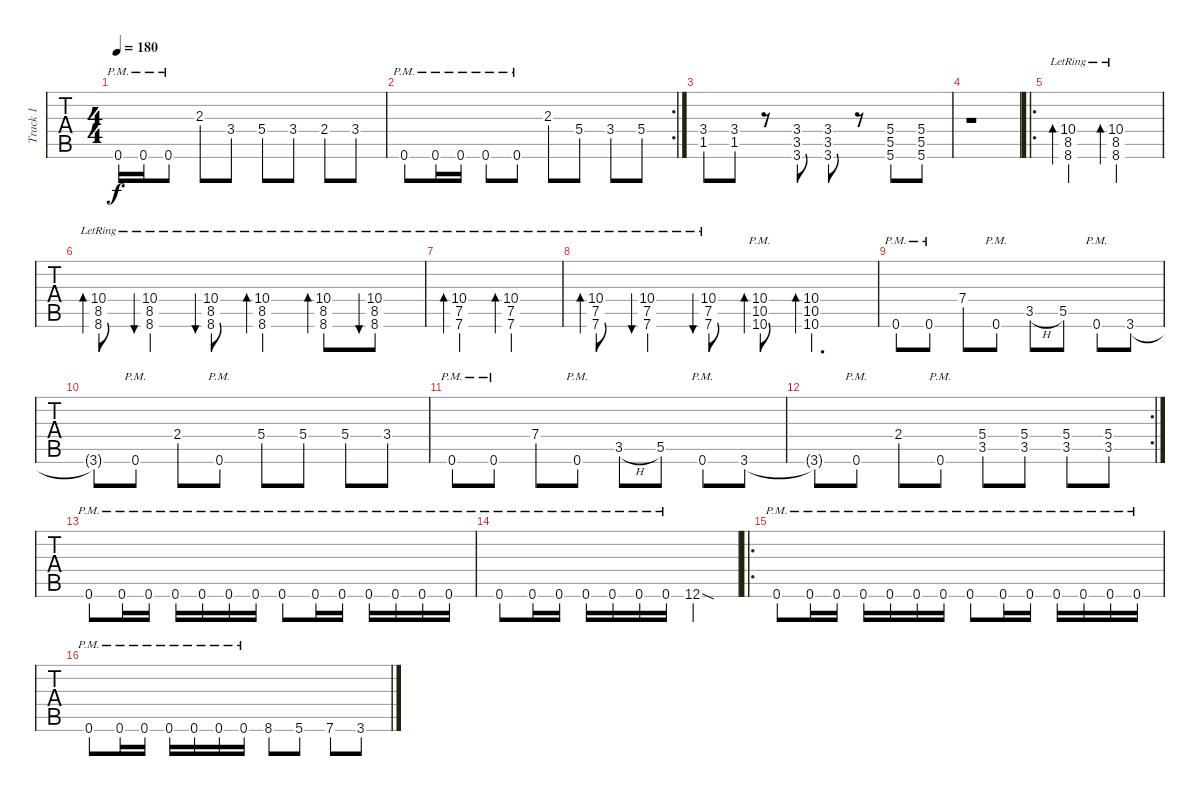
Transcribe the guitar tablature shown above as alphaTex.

\track ("Track 1" "Track 1") {instrument distortionguitar}
\staff {tabs}
\tuning (Eb4 Bb3 Gb3 Db3 Ab2 Db2) {hide}
\ts (4 4)
\tempo 180
\clef g2
\ks db
0.6{pm}.16{dy f} 0.6{pm}.16 0.6{pm}.8 2.3.8 3.4.8 5.4.8 3.4.8 2.4.8 3.4.8 |
\rc 2
0.6{pm}.8 0.6{pm}.16 0.6{pm}.16 0.6{pm}.8 0.6{pm}.8 2.3.8 5.4.8 3.4.8 5.4.8 |
(3.4 1.5).8 (3.4 1.5).8 r.8 (3.4 3.5 3.6).8 (3.4 3.5 3.6).8 r.8 (5.4 5.5 5.6).8 (5.4 5.5 5.6).8 |
r.1 |
\ro
(10.4{lr} 8.5{lr} 8.6{lr}).2{bd 60} (10.4{lr} 8.5{lr} 8.6{lr}).2{bd 60} |
(10.4{lr} 8.5{lr} 8.6{lr}).8{bd 60} (10.4{lr} 8.5{lr} 8.6{lr}).4{bu 60} (10.4{lr} 8.5{lr} 8.6{lr}).8{bu 60} (10.4{lr} 8.5{lr} 8.6{lr}).4{bd 60} (10.4{lr} 8.5{lr} 8.6{lr}).8{bd 60} (10.4{lr} 8.5{lr} 8.6{lr}).8{bu 60} |
(10.4{lr} 7.5{lr} 7.6{lr}).2{bd 60} (10.4{lr} 7.5{lr} 7.6{lr}).2{bd 60} |
(10.4{lr} 7.5{lr} 7.6{lr}).8{bd 60} (10.4{lr} 7.5{lr} 7.6{lr}).4{bu 60} (10.4{lr} 7.5{lr} 7.6{lr}).8{bu 60} (10.4{pm} 10.5{pm} 10.6{pm}).8{bd 60} (10.4 10.5 10.6).4{d bd 60} |
0.6{pm}.8 0.6{pm}.8 7.4.8 0.6{pm}.8 3.5{h}.8 5.5.8 0.6{pm}.8 3.6.8 |
3.6{t}.8 0.6{pm}.8 2.4.8 0.6{pm}.8 5.4.8 5.4.8 5.4.8 3.4.8 |
0.6{pm}.8 0.6{pm}.8 7.4.8 0.6{pm}.8 3.5{h}.8 5.5.8 0.6{pm}.8 3.6.8 |
\rc 2
3.6{t}.8 0.6{pm}.8 2.4.8 0.6{pm}.8 (5.4 3.5).8 (5.4 3.5).8 (5.4 3.5).8 (5.4 3.5).8 |
0.6{pm}.8 0.6{pm}.16 0.6{pm}.16 0.6{pm}.16 0.6{pm}.16 0.6{pm}.16 0.6{pm}.16 0.6{pm}.8 0.6{pm}.16 0.6{pm}.16 0.6{pm}.16 0.6{pm}.16 0.6{pm}.16 0.6{pm}.16 |
0.6{pm}.8 0.6{pm}.16 0.6{pm}.16 0.6{pm}.16 0.6{pm}.16 0.6{pm}.16 0.6{pm}.16 12.6{sod}.2 |
\ro
0.6{pm}.8 0.6{pm}.16 0.6{pm}.16 0.6{pm}.16 0.6{pm}.16 0.6{pm}.16 0.6{pm}.16 0.6{pm}.8 0.6{pm}.16 0.6{pm}.16 0.6{pm}.16 0.6{pm}.16 0.6{pm}.16 0.6{pm}.16 |
0.6{pm}.8 0.6{pm}.16 0.6{pm}.16 0.6{pm}.16 0.6{pm}.16 0.6{pm}.16 0.6{pm}.16 8.6.8 5.6.8 7.6.8 3.6.8
